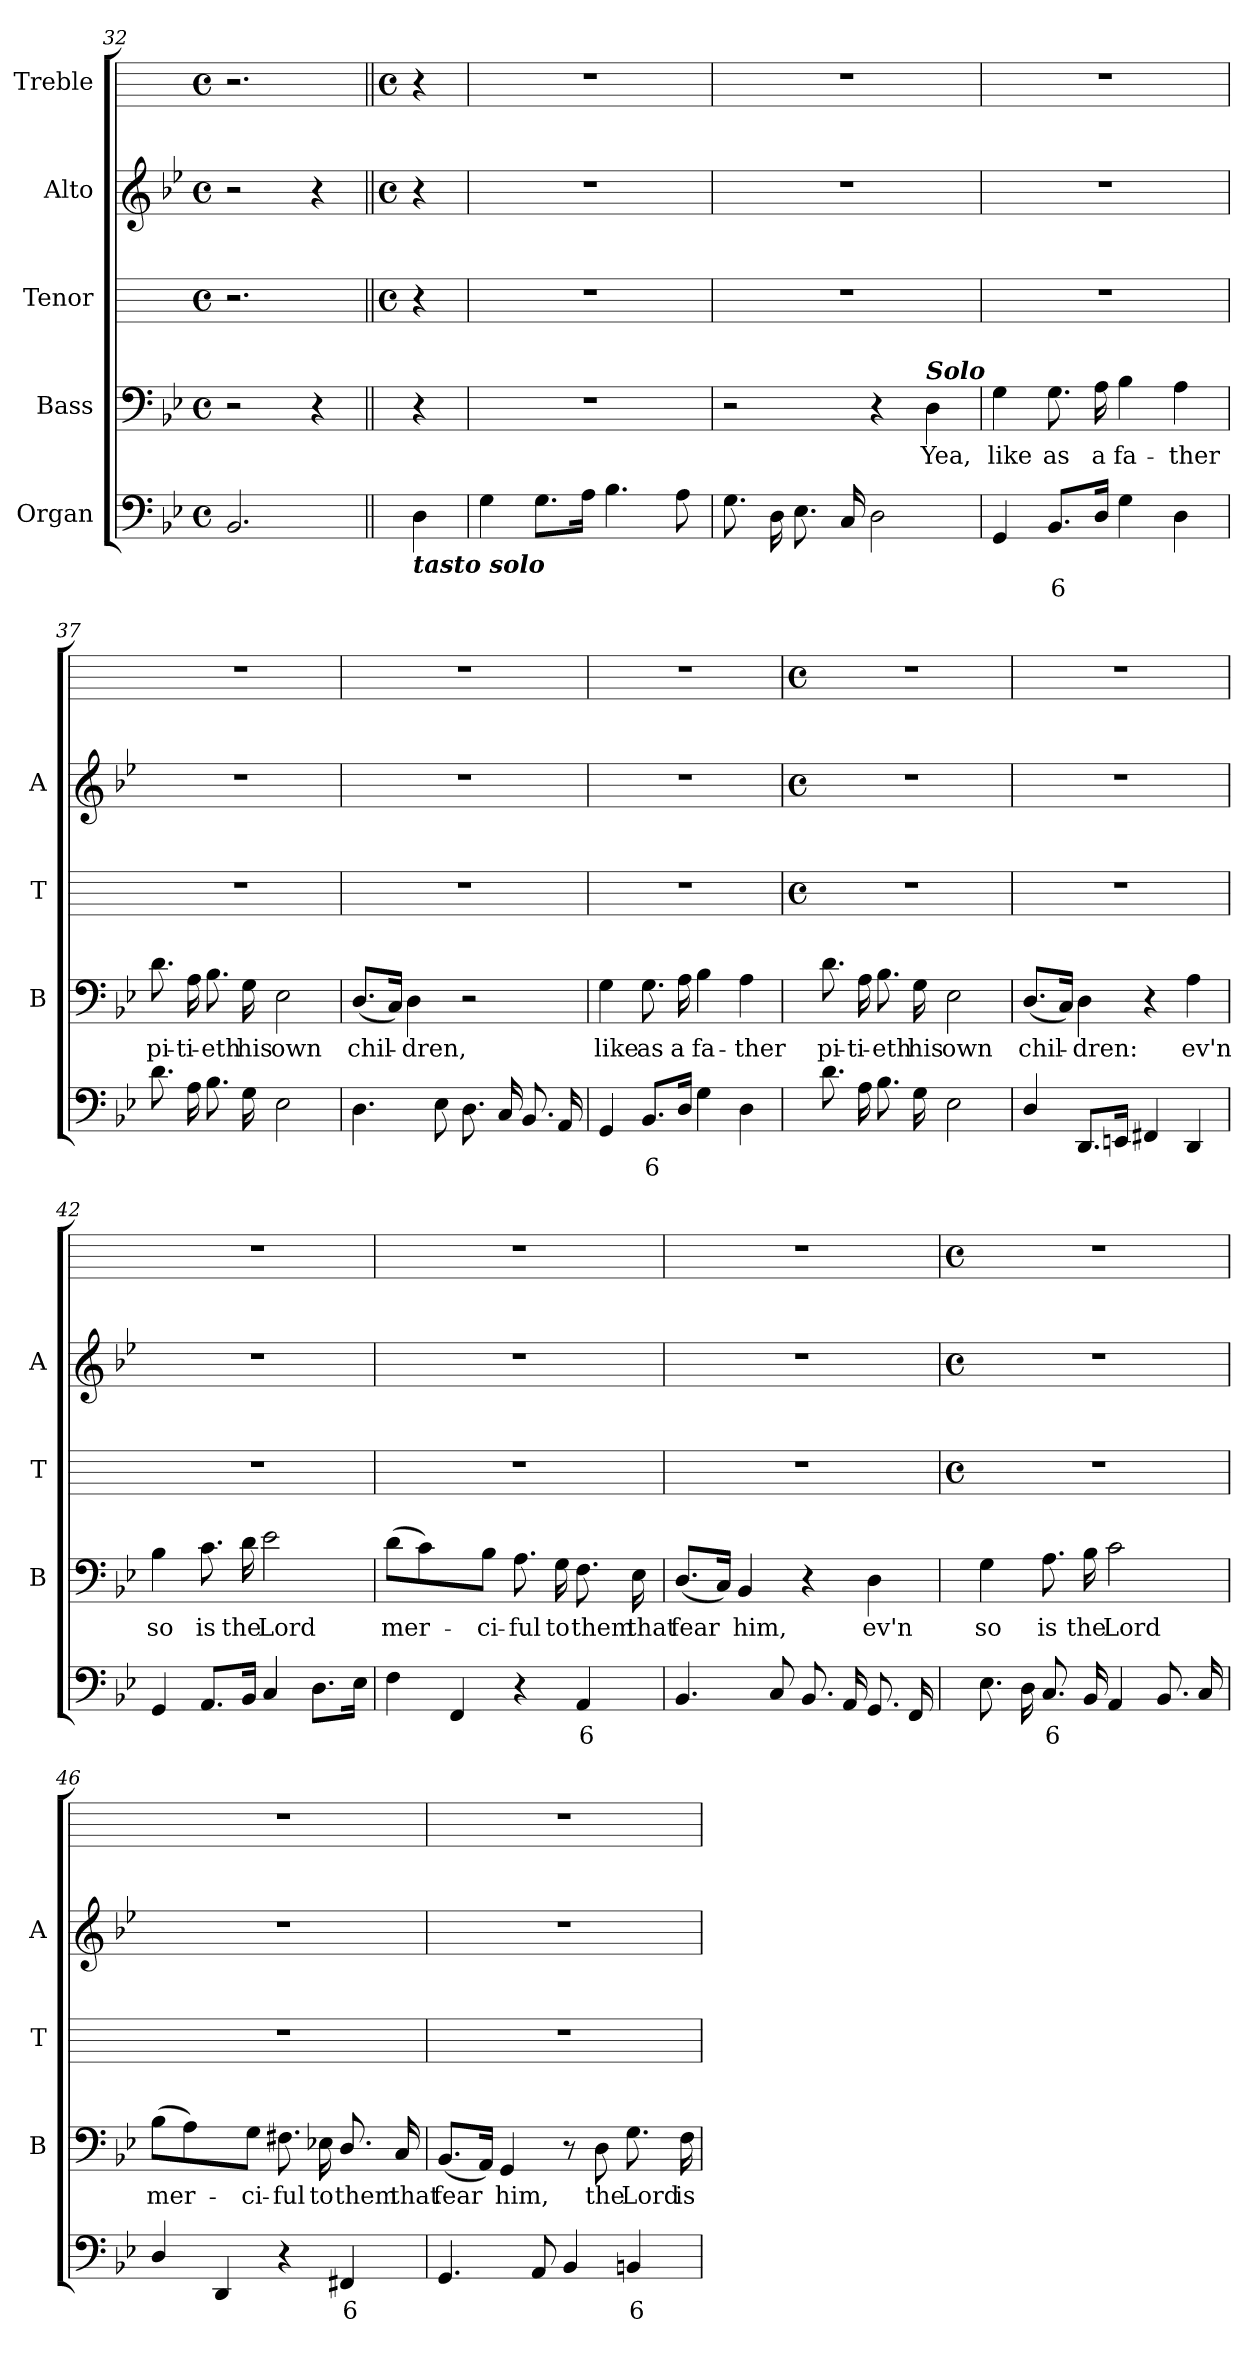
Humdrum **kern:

**kern	**text	**kern	**text	**kern	**kern	**kern
*part5	*part5	*part4	*part4	*part3	*part2	*part1
*staff5	*staff5	*staff4	*staff4	*staff3	*staff2	*staff1
*I"Organ	*	*I"Bass	*	*I"Tenor	*I"Alto	*I"Treble
*	*	*I'B	*	*I'T	*I'A	*
*clefF4	*	*clefF4	*	*	*clefG2	*
*k[b-e-]	*	*k[b-e-]	*	*	*k[b-e-]	*
*B-:	*	*B-:	*	*	*B-:	*
*M4/4	*	*M4/4	*	*M4/4	*M4/4	*M4/4
*met(c)	*	*met(c)	*	*met(c)	*met(c)	*met(c)
=32	=32	=32	=32	=32	=32	=32
2.BB-	.	2r	.	2.r	2r	2.r
.	.	4r	.	.	4r	.
!!LO:LB:g=z
=33||	=33||	=33||	=33||	=33||	=33||	=33||
*	*	*	*	*M4/4	*M4/4	*M4/4
*	*	*	*	*met(c)	*met(c)	*met(c)
!LO:TX:b:Bi:t=tasto solo	!	!	!	!	!	!
4D	.	4r	.	4r	4r	4r
=34	=34	=34	=34	=34	=34	=34
4G	.	1r	.	1r	1r	1r
8.GL	.	.	.	.	.	.
16AJ	.	.	.	.	.	.
4.B-	.	.	.	.	.	.
8A	.	.	.	.	.	.
=35	=35	=35	=35	=35	=35	=35
8.GL	.	2r	.	1r	1r	1r
16DL	.	.	.	.	.	.
8.E-	.	.	.	.	.	.
16CJ	.	.	.	.	.	.
2D	.	4r	.	.	.	.
!	!	!LO:TX:a:Bi:t=Solo	!	!	!	!
!	!	!	!LO:LY:b	!	!	!
.	.	4D	Yea,	.	.	.
=36	=36	=36	=36	=36	=36	=36
!	!	!	!LO:LY:b	!	!	!
4GG	.	4G	like	1r	1r	1r
!	!LO:LY:b	!	!LO:LY:b	!	!	!
8.BB-L	6	8.G	as	.	.	.
!	!	!	!LO:LY:b	!	!	!
16DJ	.	16A	a	.	.	.
!	!	!	!LO:LY:b	!	!	!
4G	.	4B-	fa-	.	.	.
!	!	!	!LO:LY:b	!	!	!
4D	.	4A	-ther	.	.	.
=37	=37	=37	=37	=37	=37	=37
!	!	!	!LO:LY:b	!	!	!
8.dL	.	8.d	pi-	1r	1r	1r
!	!	!	!LO:LY:b	!	!	!
16AL	.	16A	-ti-	.	.	.
!	!	!	!LO:LY:b	!	!	!
8.B-	.	8.B-	-eth	.	.	.
!	!	!	!LO:LY:b	!	!	!
16GJ	.	16G	his	.	.	.
!	!	!	!LO:LY:b	!	!	!
2E-	.	2E-	own	.	.	.
=38	=38	=38	=38	=38	=38	=38
!	!	!	!LO:LY:b	!	!	!
4.D	.	(<8.DL	chil-	1r	1r	1r
.	.	16CJ)	.	.	.	.
!	!	!	!LO:LY:b	!	!	!
.	.	4D	dren,	.	.	.
8E-	.	.	.	.	.	.
8.DL	.	2r	.	.	.	.
16CL	.	.	.	.	.	.
8.BB-	.	.	.	.	.	.
16AAJ	.	.	.	.	.	.
=39	=39	=39	=39	=39	=39	=39
!	!	!	!LO:LY:b	!	!	!
4GG	.	4G	like	1r	1r	1r
!	!LO:LY:b	!	!LO:LY:b	!	!	!
8.BB-L	6	8.G	as	.	.	.
!	!	!	!LO:LY:b	!	!	!
16DJ	.	16A	a	.	.	.
!	!	!	!LO:LY:b	!	!	!
4G	.	4B-	fa-	.	.	.
!	!	!	!LO:LY:b	!	!	!
4D	.	4A	-ther	.	.	.
!!LO:LB:g=z
=40	=40	=40	=40	=40	=40	=40
*	*	*	*	*M4/4	*M4/4	*M4/4
*	*	*	*	*met(c)	*met(c)	*met(c)
!	!	!	!LO:LY:b	!	!	!
8.dL	.	8.d	pi-	1r	1r	1r
!	!	!	!LO:LY:b	!	!	!
16AL	.	16A	-ti-	.	.	.
!	!	!	!LO:LY:b	!	!	!
8.B-	.	8.B-	-eth	.	.	.
!	!	!	!LO:LY:b	!	!	!
16GJ	.	16G	his	.	.	.
!	!	!	!LO:LY:b	!	!	!
2E-	.	2E-	own	.	.	.
=41	=41	=41	=41	=41	=41	=41
!	!	!	!LO:LY:b	!	!	!
4D/	.	(<8.DL	chil-	1r	1r	1r
.	.	16CJ)	.	.	.	.
!	!	!	!LO:LY:b	!	!	!
8.DDL	.	4D	dren:	.	.	.
16EEnJ	.	.	.	.	.	.
4FF#X	.	4r	.	.	.	.
!	!	!	!LO:LY:b	!	!	!
4DD	.	4A	ev'n	.	.	.
=42	=42	=42	=42	=42	=42	=42
!	!	!	!LO:LY:b	!	!	!
4GG	.	4B-	so	1r	1r	1r
!	!	!	!LO:LY:b	!	!	!
8.AAL	.	8.c	is	.	.	.
!	!	!	!LO:LY:b	!	!	!
16BB-J	.	16d	the	.	.	.
!	!	!	!LO:LY:b	!	!	!
4C	.	2e-	Lord	.	.	.
8.DL	.	.	.	.	.	.
16E-J	.	.	.	.	.	.
=43	=43	=43	=43	=43	=43	=43
!	!	!	!LO:LY:b	!	!	!
4F	.	(>8dL	mer-	1r	1r	1r
.	.	4c)	.	.	.	.
4FF	.	.	.	.	.	.
!	!	!	!LO:LY:b	!	!	!
.	.	8B-J	ci-	.	.	.
!	!	!	!LO:LY:b	!	!	!
4r	.	8.A	-ful	.	.	.
!	!	!	!LO:LY:b	!	!	!
.	.	16G	to	.	.	.
!	!LO:LY:b	!	!LO:LY:b	!	!	!
4AA	6	8.F	them	.	.	.
!	!	!	!LO:LY:b	!	!	!
.	.	16E-	that	.	.	.
=44	=44	=44	=44	=44	=44	=44
!	!	!	!LO:LY:b	!	!	!
4.BB-	.	(<8.DL	fear	1r	1r	1r
.	.	16CJ)	.	.	.	.
!	!	!	!LO:LY:b	!	!	!
.	.	4BB-	him,	.	.	.
8C	.	.	.	.	.	.
8.BB-L	.	4r	.	.	.	.
16AAL	.	.	.	.	.	.
!	!	!	!LO:LY:b	!	!	!
8.GG	.	4D	ev'n	.	.	.
16FFJ	.	.	.	.	.	.
!!LO:LB:g=z
=45	=45	=45	=45	=45	=45	=45
*	*	*	*	*M4/4	*M4/4	*M4/4
*	*	*	*	*met(c)	*met(c)	*met(c)
!	!	!	!LO:LY:b	!	!	!
8.E-L	.	4G	so	1r	1r	1r
16DL	.	.	.	.	.	.
!	!LO:LY:b	!	!LO:LY:b	!	!	!
8.C	6	8.A	is	.	.	.
!	!	!	!LO:LY:b	!	!	!
16BB-J	.	16B-	the	.	.	.
!	!	!	!LO:LY:b	!	!	!
4AA	.	2c	Lord	.	.	.
8.BB-L	.	.	.	.	.	.
16CJ	.	.	.	.	.	.
=46	=46	=46	=46	=46	=46	=46
!	!	!	!LO:LY:b	!	!	!
4D/	.	(>8B-L	mer-	1r	1r	1r
.	.	4A)	.	.	.	.
4DD	.	.	.	.	.	.
!	!	!	!LO:LY:b	!	!	!
.	.	8GJ	ci-	.	.	.
!	!	!	!LO:LY:b	!	!	!
4r	.	8.F#X	-ful	.	.	.
!	!	!	!LO:LY:b	!	!	!
.	.	16E-X	to	.	.	.
!	!LO:LY:b	!	!LO:LY:b	!	!	!
4FF#X	6	8.D/	them	.	.	.
!	!	!	!LO:LY:b	!	!	!
.	.	16C	that	.	.	.
=47	=47	=47	=47	=47	=47	=47
!	!	!	!LO:LY:b	!	!	!
4.GG	.	(<8.BB-L	fear	1r	1r	1r
.	.	16AAJ)	.	.	.	.
!	!	!	!LO:LY:b	!	!	!
.	.	4GG	him,	.	.	.
8AA	.	.	.	.	.	.
4BB-	.	8r	.	.	.	.
!	!	!	!LO:LY:b	!	!	!
.	.	8D	the	.	.	.
!	!LO:LY:b	!	!LO:LY:b	!	!	!
4BBn	6	8.G	Lord	.	.	.
!	!	!	!LO:LY:b	!	!	!
.	.	16F	is	.	.	.
=	=	=	=	=	=	=
*-	*-	*-	*-	*-	*-	*-
